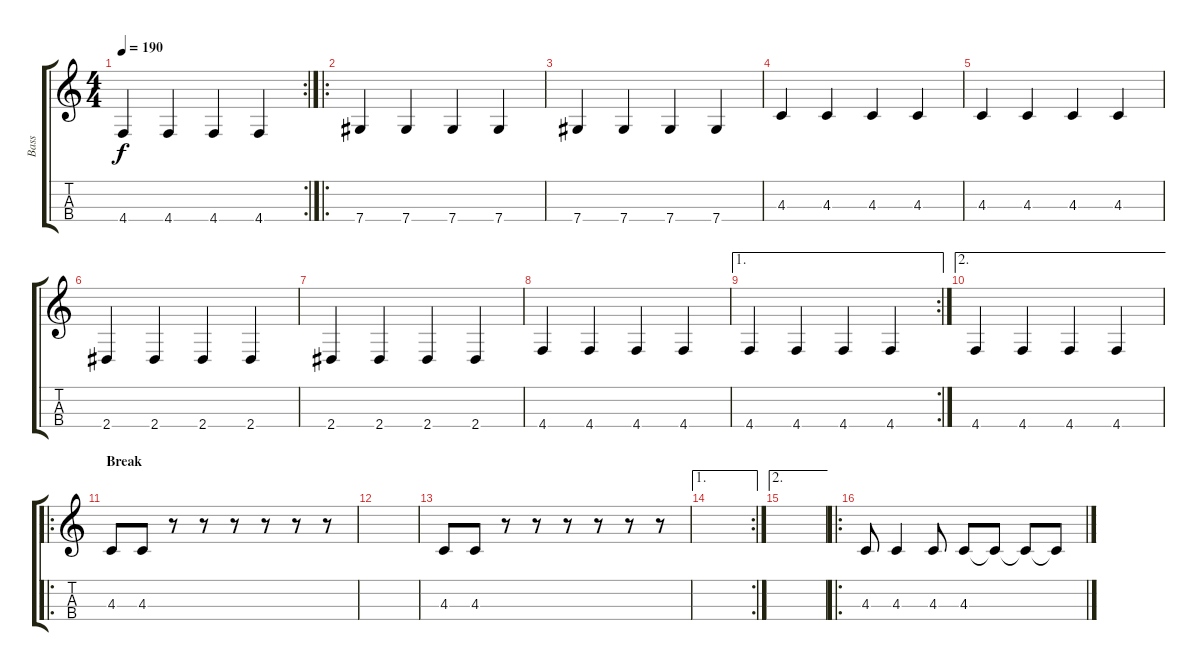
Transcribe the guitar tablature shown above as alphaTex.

\track ("Bass" "Bass") {instrument electricbasspick}
\staff {score tabs}
\tuning (Gb2 Db3 Ab2 Db2) {hide}
\rc 2
\ts (4 4)
\tempo 190
\clef g2
\ks c
4.4.4{dy f} 4.4.4 4.4.4 4.4.4 |
\ro
7.4.4 7.4.4 7.4.4 7.4.4 |
7.4.4 7.4.4 7.4.4 7.4.4 |
4.3.4 4.3.4 4.3.4 4.3.4 |
4.3.4 4.3.4 4.3.4 4.3.4 |
2.4.4 2.4.4 2.4.4 2.4.4 |
2.4.4 2.4.4 2.4.4 2.4.4 |
4.4.4 4.4.4 4.4.4 4.4.4 |
\ae 1
\rc 2
4.4.4 4.4.4 4.4.4 4.4.4 |
\ae 2
4.4.4 4.4.4 4.4.4 4.4.4 |
\ro
\section ("" "Break")
4.3.8 4.3.8 r.8 r.8 r.8 r.8 r.8 r.8 |
|
4.3.8 4.3.8 r.8 r.8 r.8 r.8 r.8 r.8 |
\ae 1
\rc 2
|
\ae 2
|
\ro
4.3.8 4.3.4 4.3.8 4.3.8 4.3{t}.8 4.3{t}.8 4.3{t}.8
